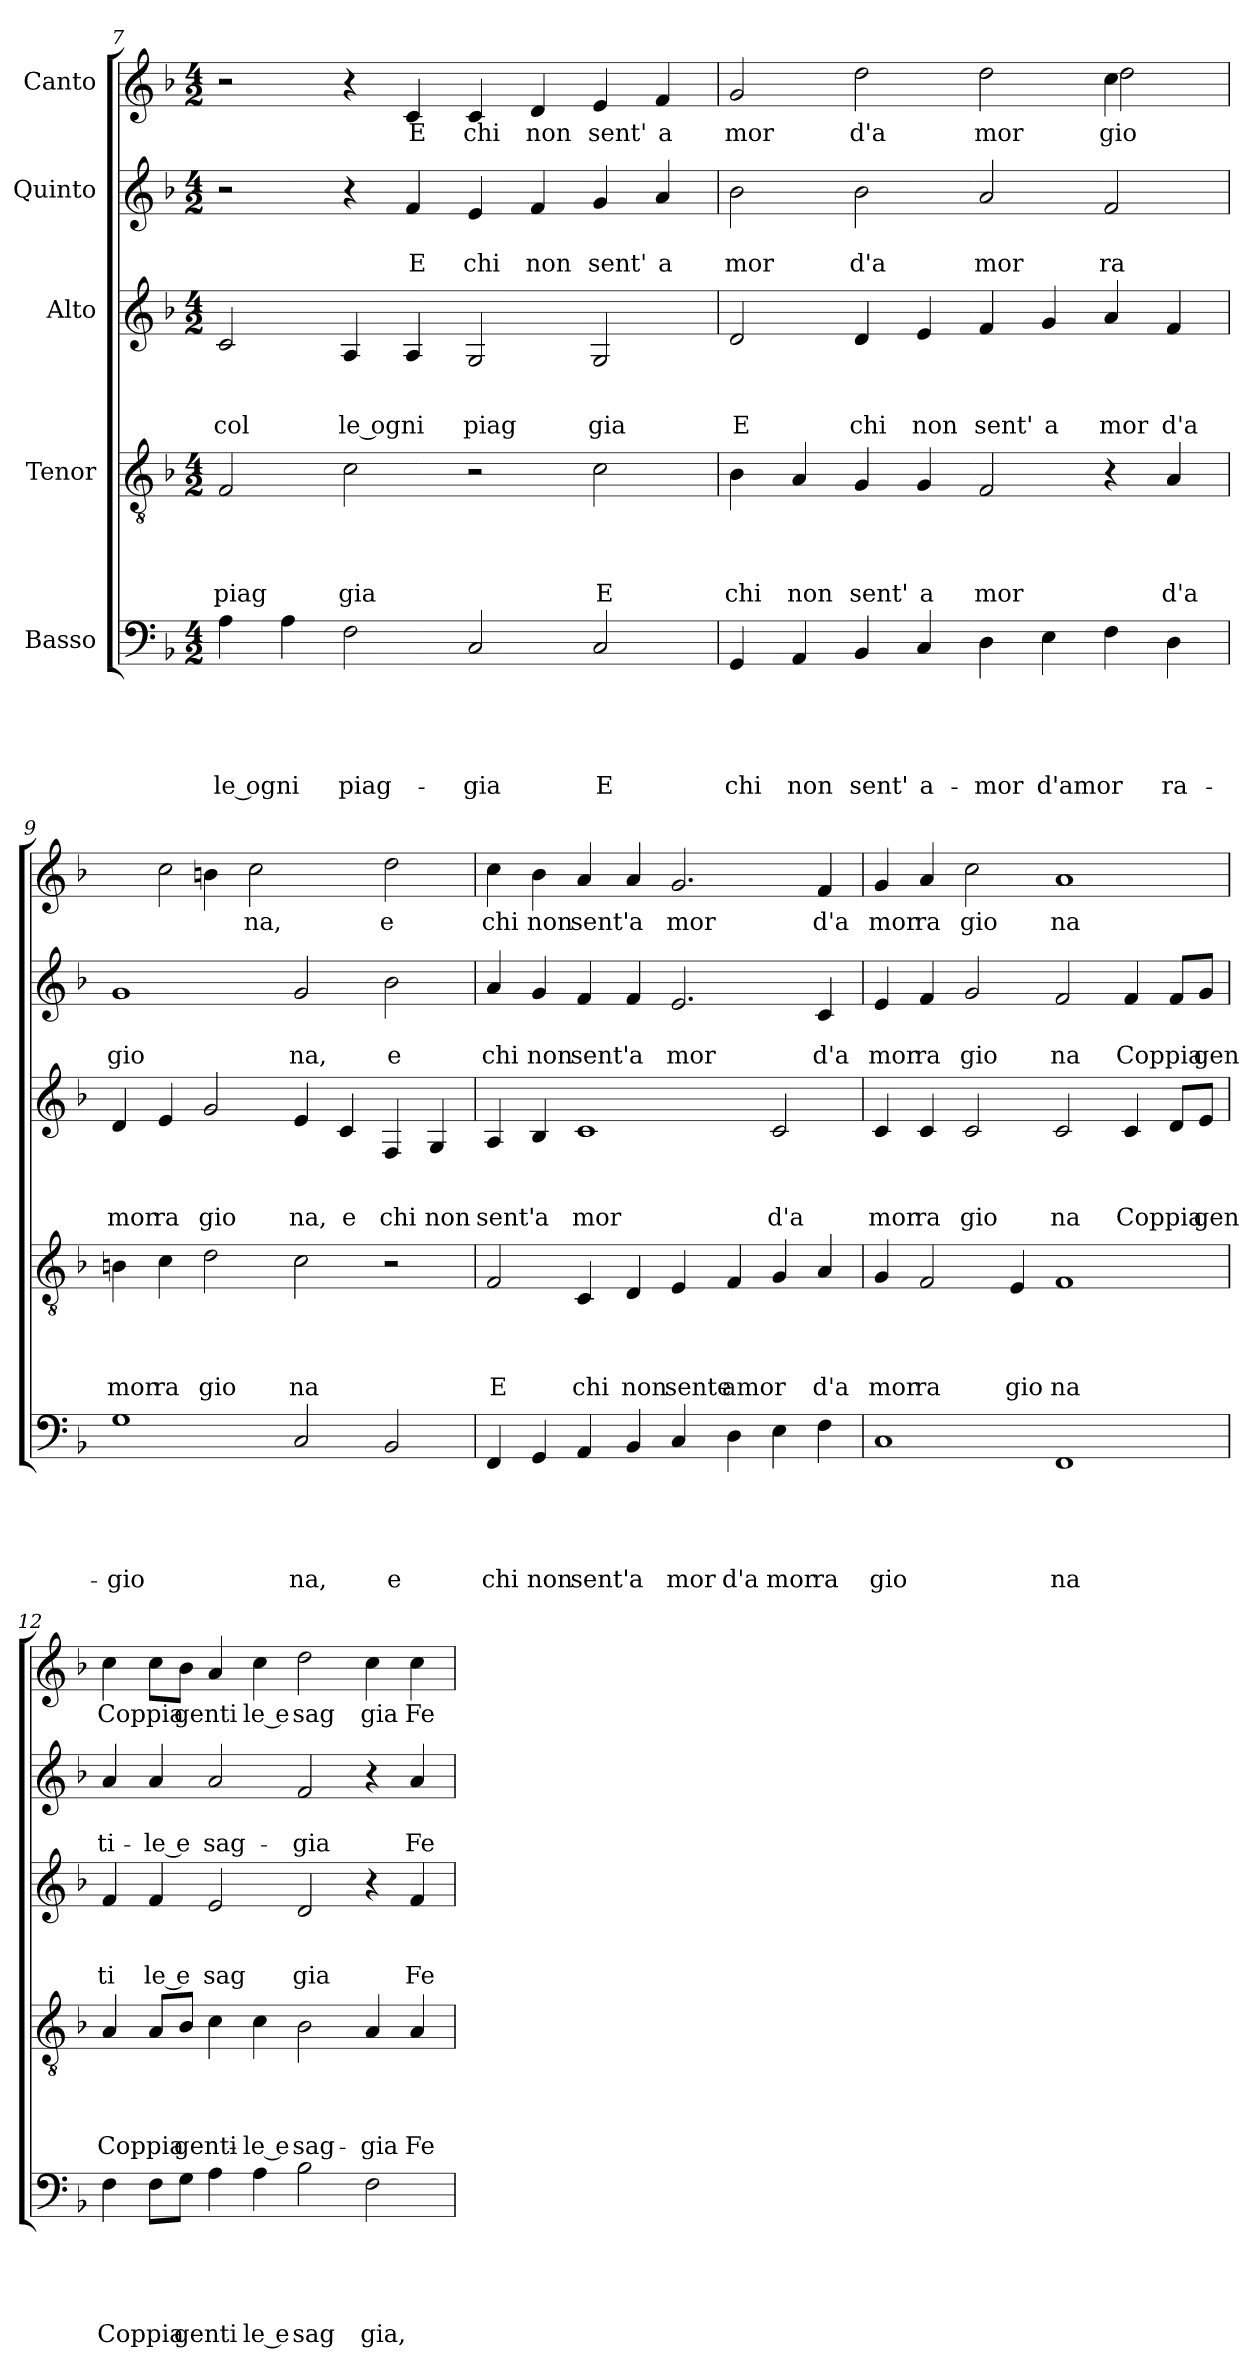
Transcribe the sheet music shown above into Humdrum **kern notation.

**kern	**text	**text	**text	**text	**text	**kern	**text	**text	**text	**text	**kern	**text	**text	**text	**kern	**text	**text	**kern	**text
*part5	*part5	*part5	*part5	*part5	*part5	*part4	*part4	*part4	*part4	*part4	*part3	*part3	*part3	*part3	*part2	*part2	*part2	*part1	*part1
*staff5	*staff5	*staff5	*staff5	*staff5	*staff5	*staff4	*staff4	*staff4	*staff4	*staff4	*staff3	*staff3	*staff3	*staff3	*staff2	*staff2	*staff2	*staff1	*staff1
*I"Basso	*	*	*	*	*	*I"Tenor	*	*	*	*	*I"Alto	*	*	*	*I"Quinto	*	*	*I"Canto	*
*clefF4	*	*	*	*	*	*clefGv2	*	*	*	*	*clefG2	*	*	*	*clefG2	*	*	*clefG2	*
*k[b-]	*	*	*	*	*	*k[b-]	*	*	*	*	*k[b-]	*	*	*	*k[b-]	*	*	*k[b-]	*
*F:	*	*	*	*	*	*F:	*	*	*	*	*F:	*	*	*	*F:	*	*	*F:	*
*M4/2	*	*	*	*	*	*M4/2	*	*	*	*	*M4/2	*	*	*	*M4/2	*	*	*M4/2	*
=7	=7	=7	=7	=7	=7	=7	=7	=7	=7	=7	=7	=7	=7	=7	=7	=7	=7	=7	=7
!	!	!	!	!	!LO:LY:b:rj	!	!	!	!	!LO:LY:b	!	!	!	!LO:LY:b	!	!	!	!	!
4A\	.	.	.	.	-le ogni	2F/	.	.	.	piag	2c/	.	.	col	2r	.	.	2r	.
4A\	.	.	.	.	.	.	.	.	.	.	.	.	.	.	.	.	.	.	.
!	!	!	!	!	!LO:LY:b	!	!	!	!	!LO:LY:b	!	!	!	!LO:LY:b:rj	!	!	!	!	!
2F\	.	.	.	.	piag-	2c\	.	.	.	gia	4A/	.	.	le ogni	4r	.	.	4r	.
!	!	!	!	!	!	!	!	!	!	!	!	!	!	!	!	!	!LO:LY:b	!	!LO:LY:b
.	.	.	.	.	.	.	.	.	.	.	4A/	.	.	.	4f/	.	E	4c/	E
!	!	!	!	!	!LO:LY:b	!	!	!	!	!	!	!	!	!LO:LY:b	!	!	!LO:LY:b	!	!LO:LY:b
2C/	.	.	.	.	-gia	2r	.	.	.	.	2G/	.	.	piag	4e/	.	chi	4c/	chi
!	!	!	!	!	!	!	!	!	!	!	!	!	!	!	!	!	!LO:LY:b	!	!LO:LY:b
.	.	.	.	.	.	.	.	.	.	.	.	.	.	.	4f/	.	non	4d/	non
!	!	!	!	!	!LO:LY:b	!	!	!	!	!LO:LY:b	!	!	!	!LO:LY:b	!	!	!LO:LY:b	!	!LO:LY:b
2C/	.	.	.	.	E	2c\	.	.	.	E	2G/	.	.	gia	4g/	.	sent'	4e/	sent'
!	!	!	!	!	!	!	!	!	!	!	!	!	!	!	!	!	!LO:LY:b	!	!LO:LY:b
.	.	.	.	.	.	.	.	.	.	.	.	.	.	.	4a/	.	a	4f/	a
=8	=8	=8	=8	=8	=8	=8	=8	=8	=8	=8	=8	=8	=8	=8	=8	=8	=8	=8	=8
!	!	!	!	!	!LO:LY:b	!	!	!	!	!LO:LY:b	!	!	!	!LO:LY:b	!	!	!LO:LY:b	!	!LO:LY:b
*	*	*	*	*	*	*	*	*	*	*	*	*	*	*	*	*	*	*^	*
4GG/	.	.	.	.	chi	4B-\	.	.	.	chi	2d/	.	.	E	2b-\	.	mor	2g/	1.ryy	mor
!	!	!	!	!	!LO:LY:b	!	!	!	!	!LO:LY:b	!	!	!	!	!	!	!	!	!	!
4AA/	.	.	.	.	non	4A/	.	.	.	non	.	.	.	.	.	.	.	.	.	.
!	!	!	!	!	!LO:LY:b	!	!	!	!	!LO:LY:b	!	!	!	!LO:LY:b	!	!	!LO:LY:b	!	!	!LO:LY:b
4BB-/	.	.	.	.	sent'	4G/	.	.	.	sent'	4d/	.	.	chi	2b-\	.	d'a	2dd\	.	d'a
!	!	!	!	!	!LO:LY:b	!	!	!	!	!LO:LY:b	!	!	!	!LO:LY:b	!	!	!	!	!	!
4C/	.	.	.	.	a-	4G/	.	.	.	a	4e/	.	.	non	.	.	.	.	.	.
!	!	!	!	!	!LO:LY:b	!	!	!	!	!LO:LY:b	!	!	!	!LO:LY:b	!	!	!LO:LY:b	!	!	!LO:LY:b
4D\	.	.	.	.	-mor	2F/	.	.	.	mor	4f/	.	.	sent'	2a/	.	mor	2dd\	.	mor
!	!	!	!	!	!LO:LY:b	!	!	!	!	!	!	!	!	!LO:LY:b	!	!	!	!	!	!
4E\	.	.	.	.	d'amor	.	.	.	.	.	4g/	.	.	a	.	.	.	.	.	.
!	!	!	!	!	!	!	!	!	!	!	!	!	!	!LO:LY:b	!	!	!LO:LY:b	!	!	!LO:LY:b
!	!	!	!	!	!	!	!	!	!	!	!	!	!	!	!	!	!	!	!	!LO:LY:b
4F\	.	.	.	.	.	4r	.	.	.	.	4a/	.	.	mor	2f/	.	ra	4cc\	2dd\	gio
!	!	!	!	!	!LO:LY:b	!	!	!	!	!LO:LY:b	!	!	!	!LO:LY:b	!	!	!	!	!	!
4D\	.	.	.	.	ra-	4A/	.	.	.	d'a	4f/	.	.	d'a	.	.	.	4ryy	.	.
!!LO:LB:g=z	!!
=9	=9	=9	=9	=9	=9	=9	=9	=9	=9	=9	=9	=9	=9	=9	=9	=9	=9	=9	=9	=9
!	!	!	!	!	!LO:LY:b	!	!	!	!	!LO:LY:b	!	!	!	!LO:LY:b	!	!	!LO:LY:b	!	!	!
1G	.	.	.	.	-gio	4Bn\	.	.	.	mor	4d/	.	.	mor	1g	.	gio	4ryy	2ryy	.
!	!	!	!	!	!	!	!	!	!	!LO:LY:b	!	!	!	!LO:LY:b	!	!	!	!	!	!
.	.	.	.	.	.	4c\	.	.	.	ra	4e/	.	.	ra	.	.	.	2cc\	.	.
!	!	!	!	!	!	!	!	!	!	!LO:LY:b	!	!	!	!LO:LY:b	!	!	!	!	!	!
.	.	.	.	.	.	2d\	.	.	.	gio	2g/	.	.	gio	.	.	.	.	4bn\	.
!	!	!	!	!	!	!	!	!	!	!	!	!	!	!	!	!	!	!	!	!LO:LY:b
.	.	.	.	.	.	.	.	.	.	.	.	.	.	.	.	.	.	1ryy	2cc\	na,
!	!	!	!	!	!LO:LY:b	!	!	!	!	!LO:LY:b	!	!	!	!LO:LY:b	!	!	!LO:LY:b	!	!	!
2C/	.	.	.	.	na,	2c\	.	.	.	na	4e/	.	.	na,	2g/	.	na,	.	.	.
!	!	!	!	!	!	!	!	!	!	!	!	!	!	!LO:LY:b	!	!	!	!	!	!
.	.	.	.	.	.	.	.	.	.	.	4c/	.	.	e	.	.	.	.	4ryy	.
!	!	!	!	!	!LO:LY:b	!	!	!	!	!	!	!	!	!LO:LY:b	!	!	!LO:LY:b	!	!	!LO:LY:b
2BB-/	.	.	.	.	e	2r	.	.	.	.	4F/	.	.	chi	2b-\	.	e	.	2dd\	e
!	!	!	!	!	!	!	!	!	!	!	!	!	!	!LO:LY:b	!	!	!	!	!	!
.	.	.	.	.	.	.	.	.	.	.	4G/	.	.	non	.	.	.	4ryy	.	.
*	*	*	*	*	*	*	*	*	*	*	*	*	*	*	*	*	*	*v	*v	*
=10	=10	=10	=10	=10	=10	=10	=10	=10	=10	=10	=10	=10	=10	=10	=10	=10	=10	=10	=10
!	!	!	!	!	!LO:LY:b	!	!	!	!	!LO:LY:b	!	!	!	!LO:LY:b	!	!	!LO:LY:b	!	!LO:LY:b
4FF/	.	.	.	.	chi	2F/	.	.	.	E	4A/	.	.	sent'	4a/	.	chi	4cc\	chi
!	!	!	!	!	!LO:LY:b	!	!	!	!	!	!	!	!	!LO:LY:b	!	!	!LO:LY:b	!	!LO:LY:b
4GG/	.	.	.	.	non	.	.	.	.	.	4B-/	.	.	a	4g/	.	non	4b-\	non
!	!	!	!	!	!LO:LY:b	!	!	!	!	!LO:LY:b	!	!	!	!LO:LY:b	!	!	!LO:LY:b	!	!LO:LY:b
4AA/	.	.	.	.	sent'	4C/	.	.	.	chi	1c	.	.	mor	4f/	.	sent'	4a/	sent'
!	!	!	!	!	!LO:LY:b	!	!	!	!	!LO:LY:b	!	!	!	!	!	!	!LO:LY:b	!	!LO:LY:b
4BB-/	.	.	.	.	a	4D/	.	.	.	non	.	.	.	.	4f/	.	a	4a/	a
!	!	!	!	!	!LO:LY:b	!	!	!	!	!LO:LY:b	!	!	!	!	!	!	!LO:LY:b	!	!LO:LY:b
4C/	.	.	.	.	mor	4E/	.	.	.	sente	.	.	.	.	2.e/	.	mor	2.g/	mor
!	!	!	!	!	!LO:LY:b	!	!	!	!	!LO:LY:b	!	!	!	!	!	!	!	!	!
4D\	.	.	.	.	d'a	4F/	.	.	.	amor	.	.	.	.	.	.	.	.	.
!	!	!	!	!	!LO:LY:b	!	!	!	!	!	!	!	!	!LO:LY:b	!	!	!	!	!
4E\	.	.	.	.	mor	4G/	.	.	.	.	2c/	.	.	d'a	.	.	.	.	.
!	!	!	!	!	!LO:LY:b	!	!	!	!	!LO:LY:b	!	!	!	!	!	!	!LO:LY:b	!	!LO:LY:b
4F\	.	.	.	.	ra	4A/	.	.	.	d'a	.	.	.	.	4c/	.	d'a	4f/	d'a
=11	=11	=11	=11	=11	=11	=11	=11	=11	=11	=11	=11	=11	=11	=11	=11	=11	=11	=11	=11
!	!	!	!	!	!LO:LY:b	!	!	!	!	!LO:LY:b	!	!	!	!LO:LY:b	!	!	!LO:LY:b	!	!LO:LY:b
1C	.	.	.	.	gio	4G/	.	.	.	mor	4c/	.	.	mor	4e/	.	mor	4g/	mor
!	!	!	!	!	!	!	!	!	!	!LO:LY:b	!	!	!	!LO:LY:b	!	!	!LO:LY:b	!	!LO:LY:b
.	.	.	.	.	.	2F/	.	.	.	ra	4c/	.	.	ra	4f/	.	ra	4a/	ra
!	!	!	!	!	!	!	!	!	!	!	!	!	!	!LO:LY:b	!	!	!LO:LY:b	!	!LO:LY:b
.	.	.	.	.	.	.	.	.	.	.	2c/	.	.	gio	2g/	.	gio	2cc\	gio
!	!	!	!	!	!	!	!	!	!	!LO:LY:b	!	!	!	!	!	!	!	!	!
.	.	.	.	.	.	4E/	.	.	.	gio	.	.	.	.	.	.	.	.	.
!	!	!	!	!	!LO:LY:b	!	!	!	!	!LO:LY:b	!	!	!	!LO:LY:b	!	!	!LO:LY:b	!	!LO:LY:b
1FF	.	.	.	.	na	1F	.	.	.	na	2c/	.	.	na	2f/	.	na	1a	na
!	!	!	!	!	!	!	!	!	!	!	!	!	!	!LO:LY:b	!	!	!LO:LY:b	!	!
.	.	.	.	.	.	.	.	.	.	.	4c/	.	.	Coppia	4f/	.	Coppia	.	.
.	.	.	.	.	.	.	.	.	.	.	8d/L	.	.	.	8f/L	.	.	.	.
!	!	!	!	!	!	!	!	!	!	!	!	!	!	!LO:LY:b	!	!	!LO:LY:b	!	!
.	.	.	.	.	.	.	.	.	.	.	8e/J	.	.	gen	8g/J	.	gen	.	.
!!LO:PB:g=z
=12	=12	=12	=12	=12	=12	=12	=12	=12	=12	=12	=12	=12	=12	=12	=12	=12	=12	=12	=12
!	!	!	!	!	!LO:LY:b	!	!	!	!	!LO:LY:b	!	!	!	!LO:LY:b	!	!	!LO:LY:b	!	!LO:LY:b
4F\	.	.	.	.	Coppia	4A/	.	.	.	Coppia	4f/	.	.	ti	4a/	.	ti-	4cc\	Coppia
!	!	!	!	!	!	!	!	!	!	!	!	!	!	!LO:LY:b:rj	!	!	!LO:LY:b:rj	!	!
8F\L	.	.	.	.	.	8A/L	.	.	.	.	4f/	.	.	le e	4a/	.	-le e	8cc\L	.
!	!	!	!	!	!LO:LY:b	!	!	!	!	!LO:LY:b	!	!	!	!	!	!	!	!	!LO:LY:b
8G\J	.	.	.	.	genti	8B-/J	.	.	.	genti-	.	.	.	.	.	.	.	8b-\J	genti
!	!	!	!	!	!	!	!	!	!	!	!	!	!	!LO:LY:b	!	!	!LO:LY:b	!	!
4A\	.	.	.	.	.	4c\	.	.	.	.	2e/	.	.	sag	2a/	.	sag-	4a/	.
!	!	!	!	!	!LO:LY:b:rj	!	!	!	!	!LO:LY:b:rj	!	!	!	!	!	!	!	!	!LO:LY:b:rj
4A\	.	.	.	.	le e	4c\	.	.	.	-le e	.	.	.	.	.	.	.	4cc\	le e
!	!	!	!	!	!LO:LY:b	!	!	!	!	!LO:LY:b	!	!	!	!LO:LY:b	!	!	!LO:LY:b	!	!LO:LY:b
2B-\	.	.	.	.	sag	2B-\	.	.	.	sag-	2d/	.	.	gia	2f/	.	-gia	2dd\	sag
!	!	!	!	!	!LO:LY:b	!	!	!	!	!LO:LY:b	!	!	!	!	!	!	!	!	!LO:LY:b
2F\	.	.	.	.	gia,	4A/	.	.	.	-gia	4r	.	.	.	4r	.	.	4cc\	gia
!	!	!	!	!	!	!	!	!	!	!LO:LY:b	!	!	!	!LO:LY:b	!	!	!LO:LY:b	!	!LO:LY:b
.	.	.	.	.	.	4A/	.	.	.	Fe-	4f/	.	.	Fe	4a/	.	Fe-	4cc\	Fe
=	=	=	=	=	=	=	=	=	=	=	=	=	=	=	=	=	=	=	=
*-	*-	*-	*-	*-	*-	*-	*-	*-	*-	*-	*-	*-	*-	*-	*-	*-	*-	*-	*-
